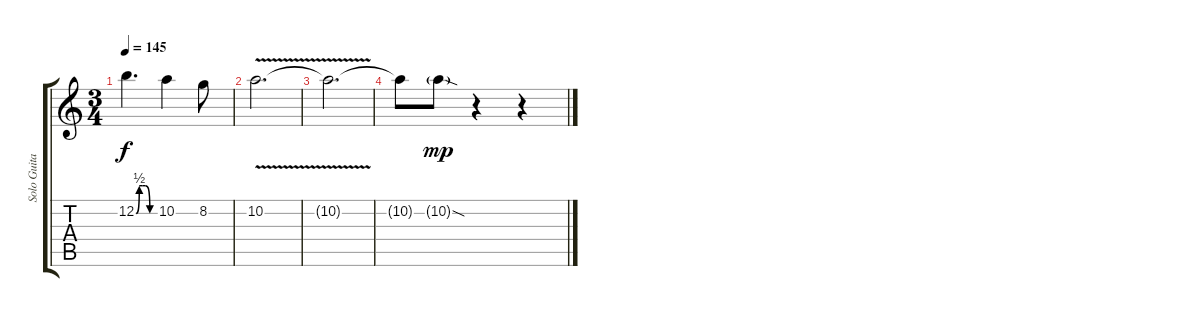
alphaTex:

\track ("Solo Guitar" "Solo Guita") {instrument overdrivenguitar}
\staff {score tabs}
\tuning (E4 B3 G3 D3 A2 E2) {hide}
\ts (3 4)
\tempo 145
\clef g2
\ks c
12.2{be (custom 0 0 10 2 20 2 30 2 44 0 60 0)}.4{d dy f} 10.2.4 8.2.8 |
10.2{v}.2{d} |
10.2{t}.2{d} |
10.2{t}.8 10.2{sod g}.8{dy mp} r.4 r.4
